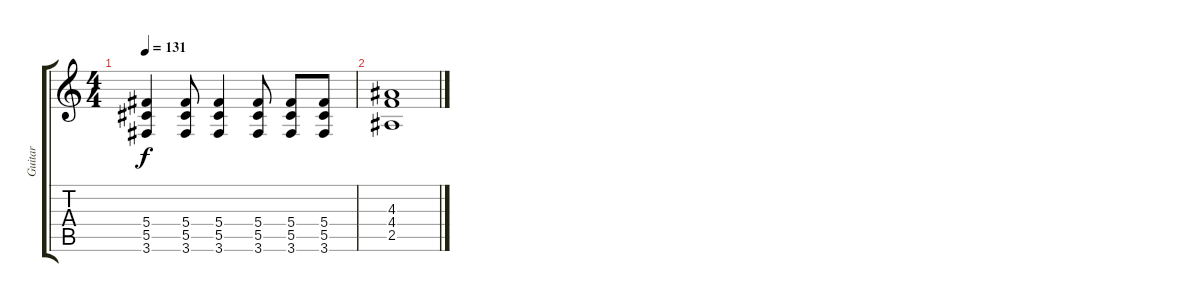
\track ("Guitar" "Guitar") {instrument overdrivenguitar}
\staff {score tabs}
\tuning (Eb4 Bb3 Gb3 Db3 Ab2 Eb2) {hide}
\ts (4 4)
\tempo 131
\clef g2
\ks c
(5.4 5.5 3.6).4{dy f} (5.4 5.5 3.6).8 (5.4 5.5 3.6).4 (5.4 5.5 3.6).8 (5.4 5.5 3.6).8 (5.4 5.5 3.6).8 |
(4.3 4.4 2.5).1
